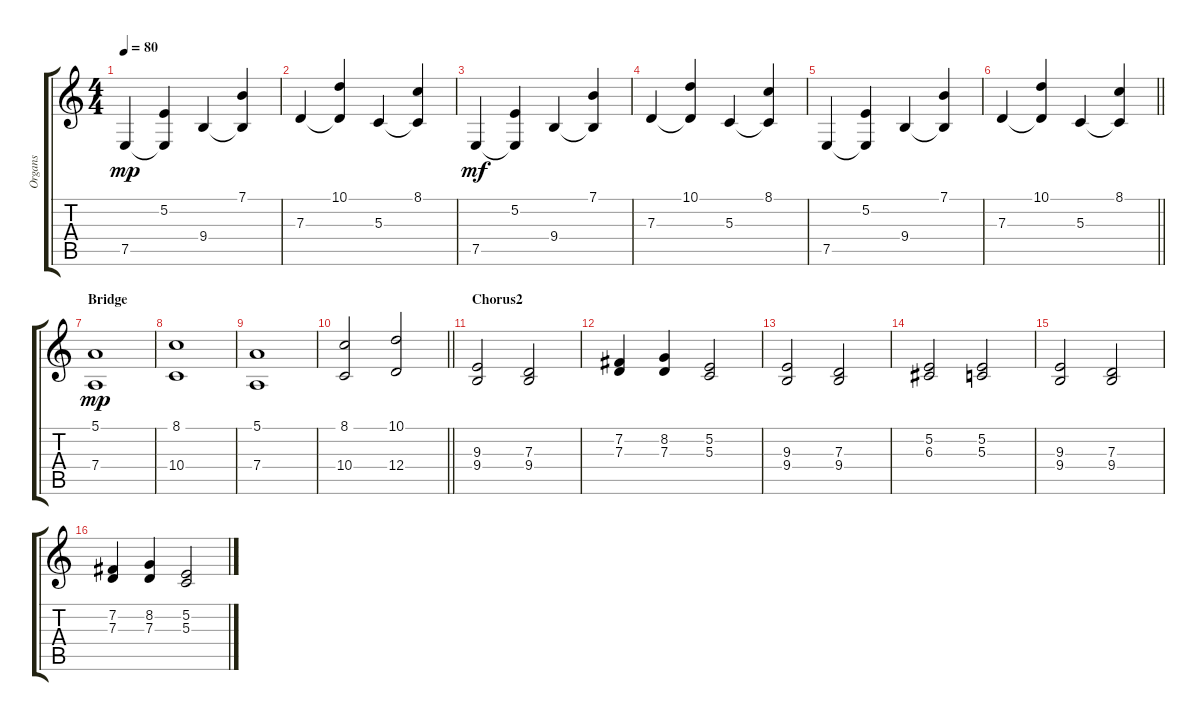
\track ("Organs" "Organs") {instrument flute}
\staff {score tabs}
\tuning (E4 B3 G3 D3 A2 E2) {hide}
\ts (4 4)
\tempo 80
\clef g2
\ks c
7.5.4{dy mp} (5.2 7.5{t}).4 9.4.4 (7.1 9.4{t}).4 |
7.3.4 (10.1 7.3{t}).4 5.3.4 (8.1 5.3{t}).4 |
7.5.4{dy mf} (5.2 7.5{t}).4 9.4.4 (7.1 9.4{t}).4 |
7.3.4 (10.1 7.3{t}).4 5.3.4 (8.1 5.3{t}).4 |
7.5.4 (5.2 7.5{t}).4 9.4.4 (7.1 9.4{t}).4 |
\barLineRight lightlight
7.3.4 (10.1 7.3{t}).4 5.3.4 (8.1 5.3{t}).4 |
\section ("" "Bridge")
(5.1 7.4).1{dy mp} |
(8.1 10.4).1 |
(5.1 7.4).1 |
\barLineRight lightlight
(8.1 10.4).2 (10.1 12.4).2 |
\section ("" "Chorus2")
(9.3 9.4).2 (7.3 9.4).2 |
(7.2 7.3).4 (8.2 7.3).4 (5.2 5.3).2 |
(9.3 9.4).2 (7.3 9.4).2 |
(5.2 6.3).2 (5.2 5.3).2 |
(9.3 9.4).2 (7.3 9.4).2 |
(7.2 7.3).4 (8.2 7.3).4 (5.2 5.3).2
